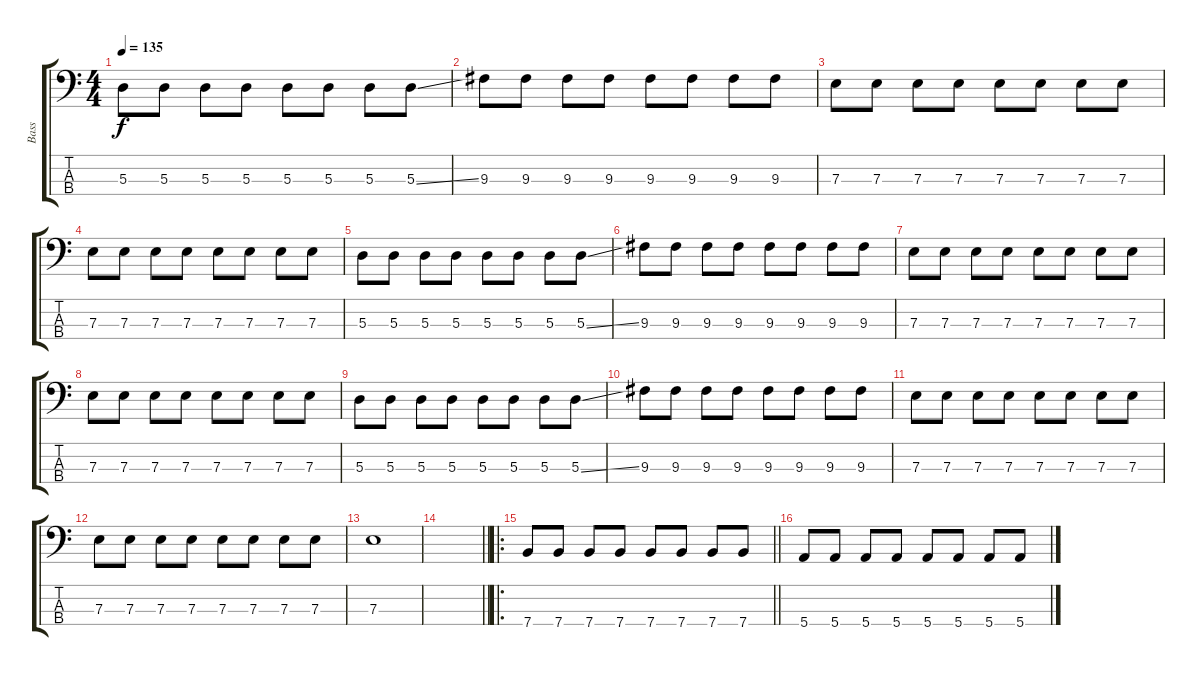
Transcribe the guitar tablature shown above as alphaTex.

\track ("Bass" "Bass") {instrument electricbasspick}
\staff {score tabs}
\tuning (G2 D2 A1 E1) {hide}
\ts (4 4)
\tempo 135
\clef f4
\ks c
5.3.8{dy f} 5.3.8 5.3.8 5.3.8 5.3.8 5.3.8 5.3.8 5.3{ss}.8 |
9.3.8 9.3.8 9.3.8 9.3.8 9.3.8 9.3.8 9.3.8 9.3.8 |
7.3.8 7.3.8 7.3.8 7.3.8 7.3.8 7.3.8 7.3.8 7.3.8 |
7.3.8 7.3.8 7.3.8 7.3.8 7.3.8 7.3.8 7.3.8 7.3.8 |
5.3.8 5.3.8 5.3.8 5.3.8 5.3.8 5.3.8 5.3.8 5.3{ss}.8 |
9.3.8 9.3.8 9.3.8 9.3.8 9.3.8 9.3.8 9.3.8 9.3.8 |
7.3.8 7.3.8 7.3.8 7.3.8 7.3.8 7.3.8 7.3.8 7.3.8 |
7.3.8 7.3.8 7.3.8 7.3.8 7.3.8 7.3.8 7.3.8 7.3.8 |
5.3.8 5.3.8 5.3.8 5.3.8 5.3.8 5.3.8 5.3.8 5.3{ss}.8 |
9.3.8 9.3.8 9.3.8 9.3.8 9.3.8 9.3.8 9.3.8 9.3.8 |
7.3.8 7.3.8 7.3.8 7.3.8 7.3.8 7.3.8 7.3.8 7.3.8 |
7.3.8 7.3.8 7.3.8 7.3.8 7.3.8 7.3.8 7.3.8 7.3.8 |
7.3.1 |
\barLineRight lightlight
|
\ro
\barLineRight lightlight
7.4.8 7.4.8 7.4.8 7.4.8 7.4.8 7.4.8 7.4.8 7.4.8 |
5.4.8 5.4.8 5.4.8 5.4.8 5.4.8 5.4.8 5.4.8 5.4.8
